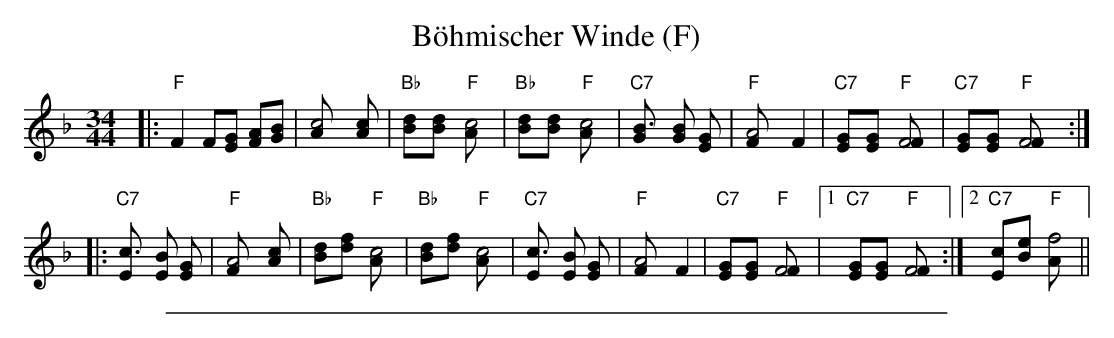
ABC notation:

X:1
T: B\"ohmischer Winde (F)
M: 34/44
L: 1/8
K: F
|: "F"F2F[GE] [AF][BG] | [c4A] [c2A] \
| "Bb"[d2B][d2B] "F"[c4A] | "Bb"[d2B][d2B] "F"[c4A] \
| "C7"[B3G] [BG] [G2E] | "F"[A4F] F2 \
| "C7"[G2E][G2E] "F"[F4F] | "C7"[G2E][G2E] "F"[F4F] :|
|: "C7"[c3E] [BE] [G2E] | "F"[A4F] [c2A] \
| "Bb"[d2B][f2d] "F"[c4A] | "Bb"[d2B][f2d] "F"[c4A] \
| "C7"[c3E] [BE] [G2E] | "F"[A4F] F2 \
| "C7"[G2E][G2E] "F"[F4F] |1 "C7"[G2E][G2E] "F"[F4F] :|2 "C7"[c2E][e2B] "F"[f4A] ||
